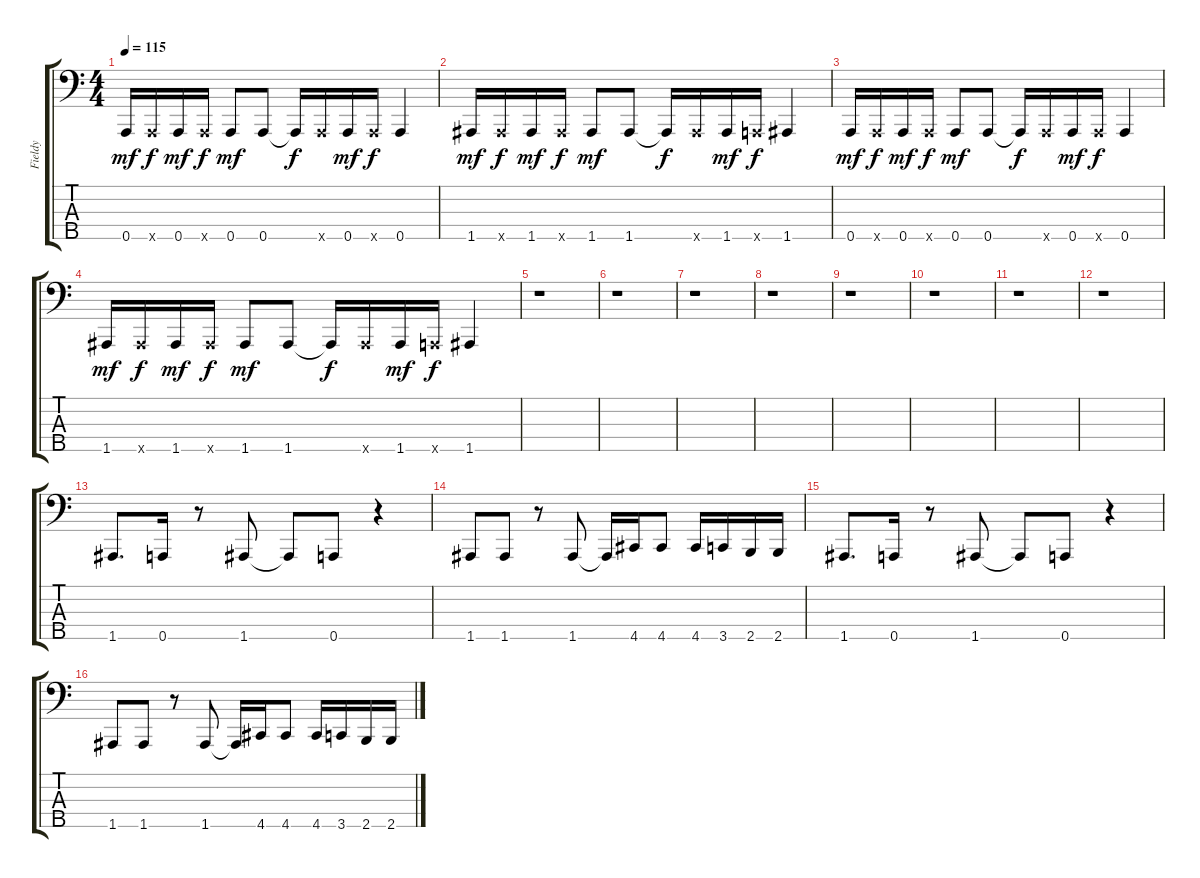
\track ("Fieldy" "Fieldy") {instrument slapbass1}
\staff {score tabs}
\tuning (F2 C2 G1 D1 A0) {hide}
\ts (4 4)
\tempo 115
\clef f4
\ks c
0.5.16{dy mf} 0.5{x}.16{dy f} 0.5.16{dy mf} 0.5{x}.16{dy f} 0.5.8{dy mf} 0.5.8 0.5{t}.16{dy f} 0.5{x}.16 0.5.16{dy mf} 0.5{x}.16{dy f} 0.5.4 |
1.5.16{dy mf} 1.5{x}.16{dy f} 1.5.16{dy mf} 1.5{x}.16{dy f} 1.5.8{dy mf} 1.5.8 1.5{t}.16{dy f} 1.5{x}.16 1.5.16{dy mf} 0.5{x}.16{dy f} 1.5.4 |
0.5.16{dy mf} 0.5{x}.16{dy f} 0.5.16{dy mf} 0.5{x}.16{dy f} 0.5.8{dy mf} 0.5.8 0.5{t}.16{dy f} 0.5{x}.16 0.5.16{dy mf} 0.5{x}.16{dy f} 0.5.4 |
1.5.16{dy mf} 1.5{x}.16{dy f} 1.5.16{dy mf} 1.5{x}.16{dy f} 1.5.8{dy mf} 1.5.8 1.5{t}.16{dy f} 1.5{x}.16 1.5.16{dy mf} 0.5{x}.16{dy f} 1.5.4 |
r.1 |
r.1 |
r.1 |
r.1 |
r.1 |
r.1 |
r.1 |
r.1 |
1.5.8{d} 0.5.16 r.8 1.5.8 1.5{t}.8 0.5.8 r.4 |
1.5.8 1.5.8 r.8 1.5.8 1.5{t}.16 4.5.16 4.5.8 4.5.16 3.5.16 2.5.16 2.5.16 |
1.5.8{d} 0.5.16 r.8 1.5.8 1.5{t}.8 0.5.8 r.4 |
1.5.8 1.5.8 r.8 1.5.8 1.5{t}.16 4.5.16 4.5.8 4.5.16 3.5.16 2.5.16 2.5.16
